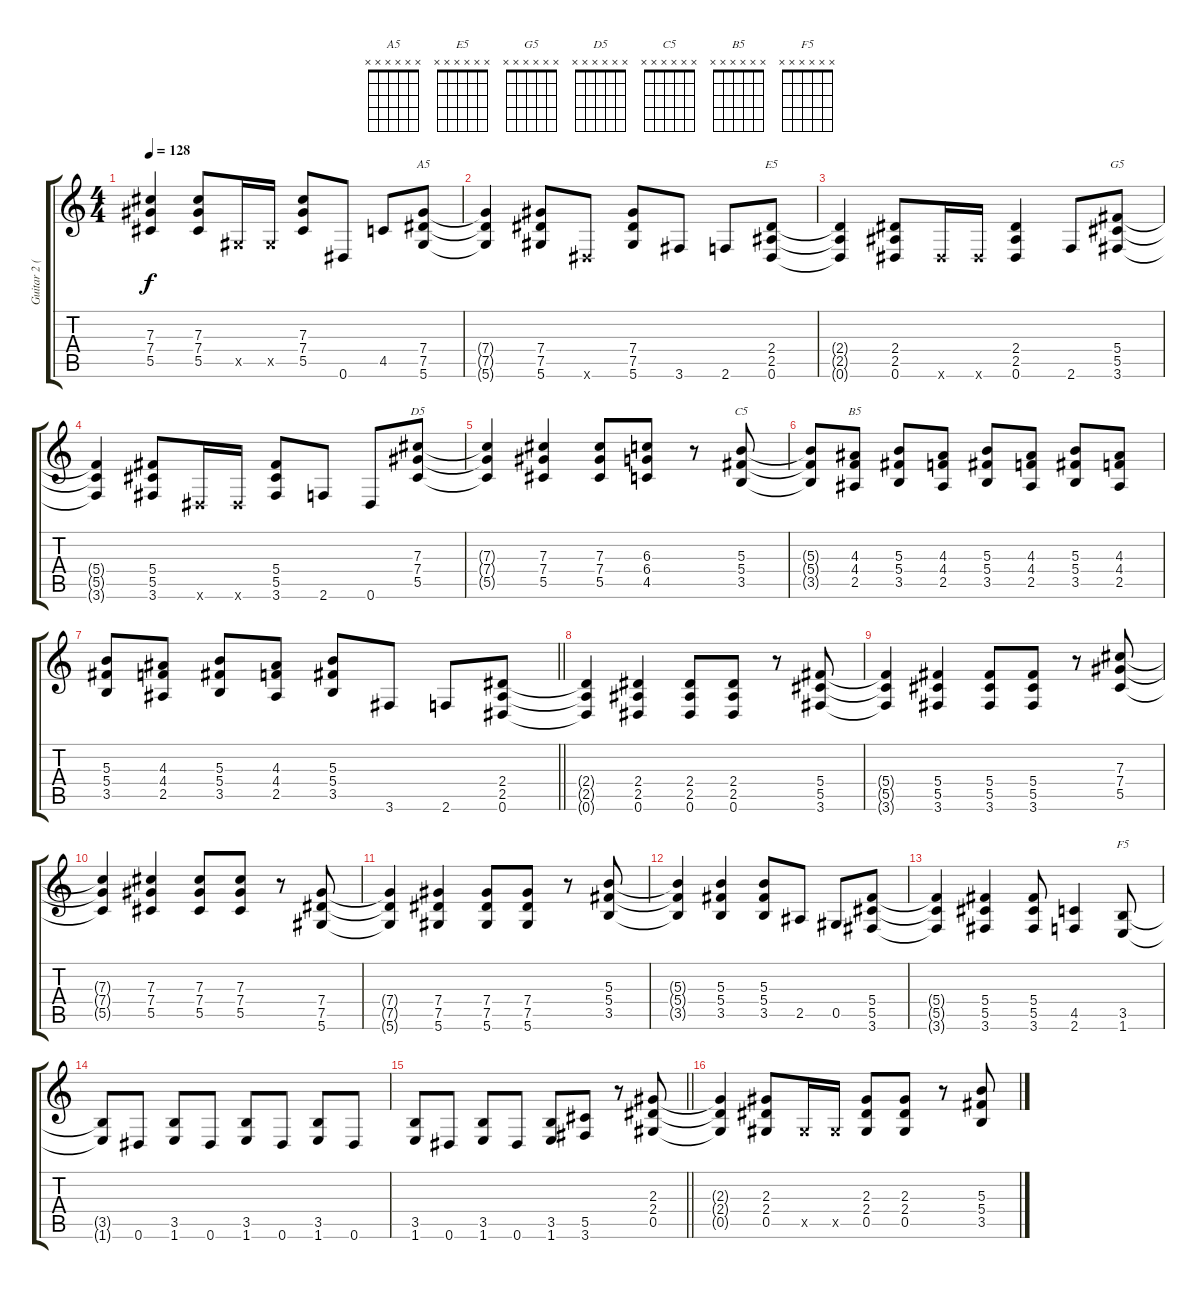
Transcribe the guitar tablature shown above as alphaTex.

\track ("Guitar 2 (Izzy)" "Guitar 2 (") {instrument overdrivenguitar}
\staff {score tabs}
\tuning (Eb4 Bb3 Gb3 Db3 Ab2 Eb2) {hide}
\chord ("A5" x x x x x x)
\chord ("E5" x x x x x x)
\chord ("G5" x x x x x x)
\chord ("D5" x x x x x x)
\chord ("C5" x x x x x x)
\chord ("B5" x x x x x x)
\chord ("F5" x x x x x x)
\ts (4 4)
\tempo 128
\clef g2
\ks c
(7.3{t} 7.4{t} 5.5{t}).4{dy f} (7.3 7.4 5.5).8 0.5{x}.16 0.5{x}.16 (7.3 7.4 5.5).8 0.6.8 4.5.8 (7.4 7.5 5.6).8{ch "A5"} |
(7.4{t} 7.5{t} 5.6{t}).4 (7.4 7.5 5.6).8 0.6{x}.8 (7.4 7.5 5.6).8 3.6.8 2.6.8 (2.4 2.5 0.6).8{ch "E5"} |
(2.4{t} 2.5{t} 0.6{t}).4 (2.4 2.5 0.6).8 0.6{x}.16 0.6{x}.16 (2.4 2.5 0.6).4 2.6.8 (5.4 5.5 3.6).8{ch "G5"} |
(5.4{t} 5.5{t} 3.6{t}).4 (5.4 5.5 3.6).8 0.6{x}.16 0.6{x}.16 (5.4 5.5 3.6).8 2.6.8 0.6.8 (7.3 7.4 5.5).8{ch "D5"} |
(7.3{t} 7.4{t} 5.5{t}).4 (7.3 7.4 5.5).4 (7.3 7.4 5.5).8 (6.3 6.4 4.5).8 r.8 (5.3 5.4 3.5).8{ch "C5"} |
(5.3{t} 5.4{t} 3.5{t}).8 (4.3 4.4 2.5).8{ch "B5"} (5.3 5.4 3.5).8 (4.3 4.4 2.5).8 (5.3 5.4 3.5).8 (4.3 4.4 2.5).8 (5.3 5.4 3.5).8 (4.3 4.4 2.5).8 |
\barLineRight lightlight
(5.3 5.4 3.5).8 (4.3 4.4 2.5).8 (5.3 5.4 3.5).8 (4.3 4.4 2.5).8 (5.3 5.4 3.5).8 3.6.8 2.6.8 (2.4 2.5 0.6).8 |
(2.4{t} 2.5{t} 0.6{t}).4 (2.4 2.5 0.6).4 (2.4 2.5 0.6).8 (2.4 2.5 0.6).8 r.8 (5.4 5.5 3.6).8 |
(5.4{t} 5.5{t} 3.6{t}).4 (5.4 5.5 3.6).4 (5.4 5.5 3.6).8 (5.4 5.5 3.6).8 r.8 (7.3 7.4 5.5).8 |
(7.3{t} 7.4{t} 5.5{t}).4 (7.3 7.4 5.5).4 (7.3 7.4 5.5).8 (7.3 7.4 5.5).8 r.8 (7.4 7.5 5.6).8 |
(7.4{t} 7.5{t} 5.6{t}).4 (7.4 7.5 5.6).4 (7.4 7.5 5.6).8 (7.4 7.5 5.6).8 r.8 (5.3 5.4 3.5).8 |
(5.3{t} 5.4{t} 3.5{t}).4 (5.3 5.4 3.5).4 (5.3 5.4 3.5).8 2.5.8 0.5.8 (5.4 5.5 3.6).8 |
(5.4{t} 5.5{t} 3.6{t}).4 (5.4 5.5 3.6).4 (5.4 5.5 3.6).8 (4.5 2.6).4 (3.5 1.6).8{ch "F5"} |
(3.5{t} 1.6{t}).8 0.6.8 (3.5 1.6).8 0.6.8 (3.5 1.6).8 0.6.8 (3.5 1.6).8 0.6.8 |
\barLineRight lightlight
(3.5 1.6).8 0.6.8 (3.5 1.6).8 0.6.8 (3.5 1.6).8 (5.5 3.6).8 r.8 (2.3 2.4 0.5).8 |
(2.3{t} 2.4{t} 0.5{t}).4 (2.3 2.4 0.5).8 0.5{x}.16 0.5{x}.16 (2.3 2.4 0.5).8 (2.3 2.4 0.5).8 r.8 (5.3 5.4 3.5).8
